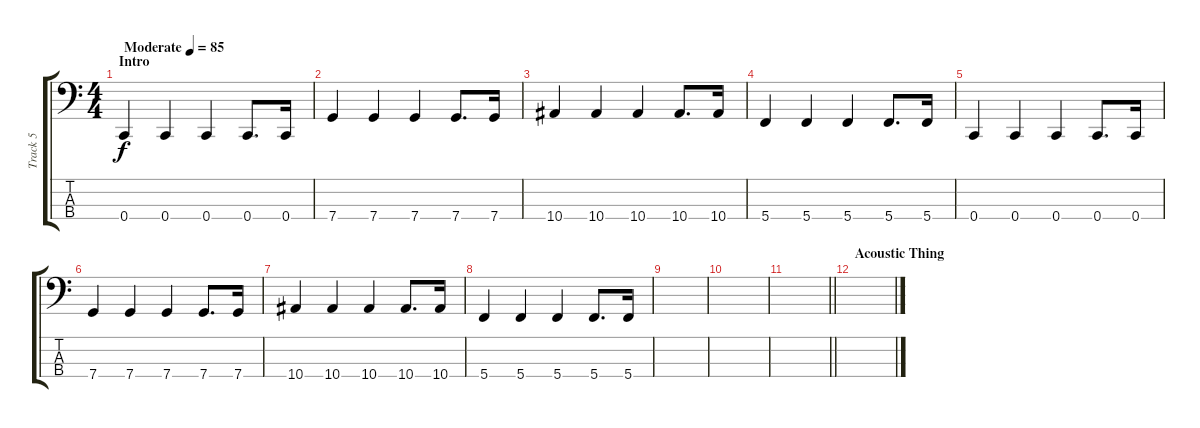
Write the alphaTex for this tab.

\track ("Track 5" "Track 5") {instrument electricbassfinger}
\staff {score tabs}
\tuning (F2 C2 G1 C1) {hide}
\ts (4 4)
\section ("" "Intro")
\tempo (85 "Moderate")
\clef f4
\ks c
0.4.4{dy f instrument electricbassfinger} 0.4.4 0.4.4 0.4.8{d} 0.4.16 |
7.4.4 7.4.4 7.4.4 7.4.8{d} 7.4.16 |
10.4.4 10.4.4 10.4.4 10.4.8{d} 10.4.16 |
5.4.4 5.4.4 5.4.4 5.4.8{d} 5.4.16 |
0.4.4 0.4.4 0.4.4 0.4.8{d} 0.4.16 |
7.4.4 7.4.4 7.4.4 7.4.8{d} 7.4.16 |
10.4.4 10.4.4 10.4.4 10.4.8{d} 10.4.16 |
5.4.4 5.4.4 5.4.4 5.4.8{d} 5.4.16 |
|
|
\barLineRight lightlight
|
\section ("" "Acoustic Thing")
